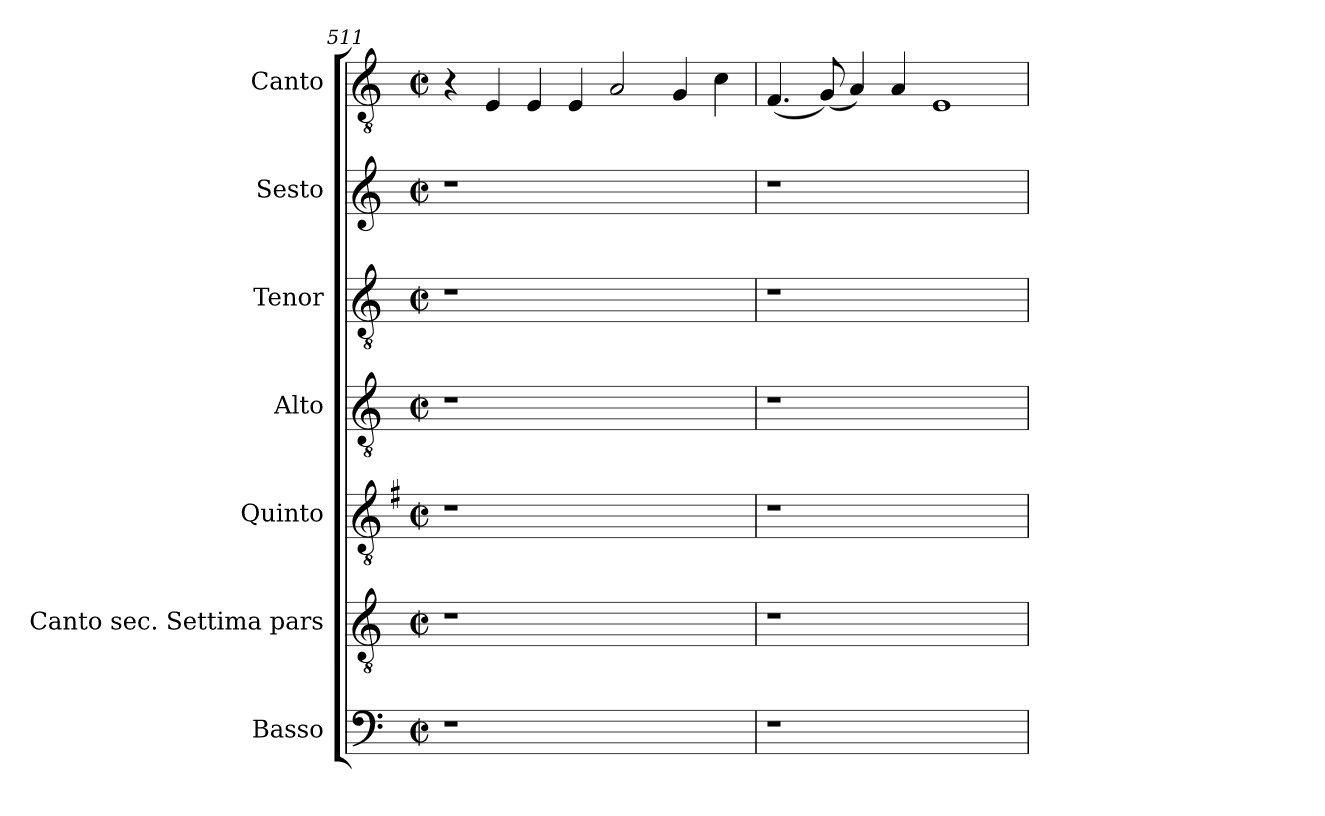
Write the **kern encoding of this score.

**kern	**kern	**kern	**kern	**kern	**kern	**kern
*part7	*part6	*part5	*part4	*part3	*part2	*part1
*staff7	*staff6	*staff5	*staff4	*staff3	*staff2	*staff1
*I"Basso	*I"Canto sec. Settima pars	*I"Quinto	*I"Alto	*I"Tenor	*I"Sesto	*I"Canto
*	*	*I'Quinto	*I'Alto	*I'Tenor	*I'Sesto	*I'Canto
*clefF4	*clefGv2	*clefGv2	*clefGv2	*clefGv2	*clefG2	*clefGv2
*k[]	*k[]	*k[f#]	*k[]	*k[]	*k[]	*k[]
*C:	*C:	*G:	*C:	*C:	*C:	*C:
*M2/2	*M2/2	*M2/2	*M2/2	*M2/2	*M2/2	*M2/2
*met(c|)	*met(c|)	*met(c|)	*met(c|)	*met(c|)	*met(c|)	*met(c|)
=511	=511	=511	=511	=511	=511	=511
1r	1r	1r	1r	1r	1r	4r
.	.	.	.	.	.	4E/
.	.	.	.	.	.	4E/
.	.	.	.	.	.	4E/
1ryy	1ryy	1ryy	1ryy	1ryy	1ryy	2A/
.	.	.	.	.	.	4G/
.	.	.	.	.	.	4c\
=512	=512	=512	=512	=512	=512	=512
1r	1r	1r	1r	1r	1r	(<4.F/
.	.	.	.	.	.	(<8G/)
.	.	.	.	.	.	4A/)
.	.	.	.	.	.	4A/
1ryy	1ryy	1ryy	1ryy	1ryy	1ryy	1E
=	=	=	=	=	=	=
*-	*-	*-	*-	*-	*-	*-
